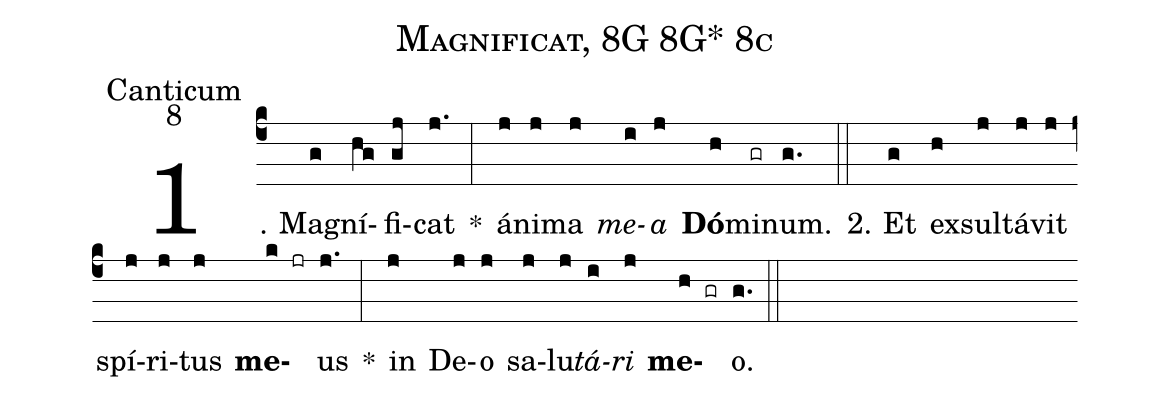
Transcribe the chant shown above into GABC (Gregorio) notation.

name:Magnificat, 8G 8G* 8c;
office-part:Canticum;
mode:8;
%%
(c4) 1. Ma(g)gní(hg)fi(gj)cat(j.) *(:) á(j)ni(j)ma(j) <i>me</i>(i)<i>a</i>(j) <b>Dó</b>(h)mi(gr)num.(g.)
(::)
2. Et(g) ex(h)sul(j)tá(j)vit(j) spí(j)ri(j)tus(j) <b>me</b>(k jr)us(j.) *(:)
in(j) De(j)o(j) sa(j)lu(j)<i>tá</i>(i)<i>ri</i>(j) <b>me</b>(h gr)o.(g.) (::)
